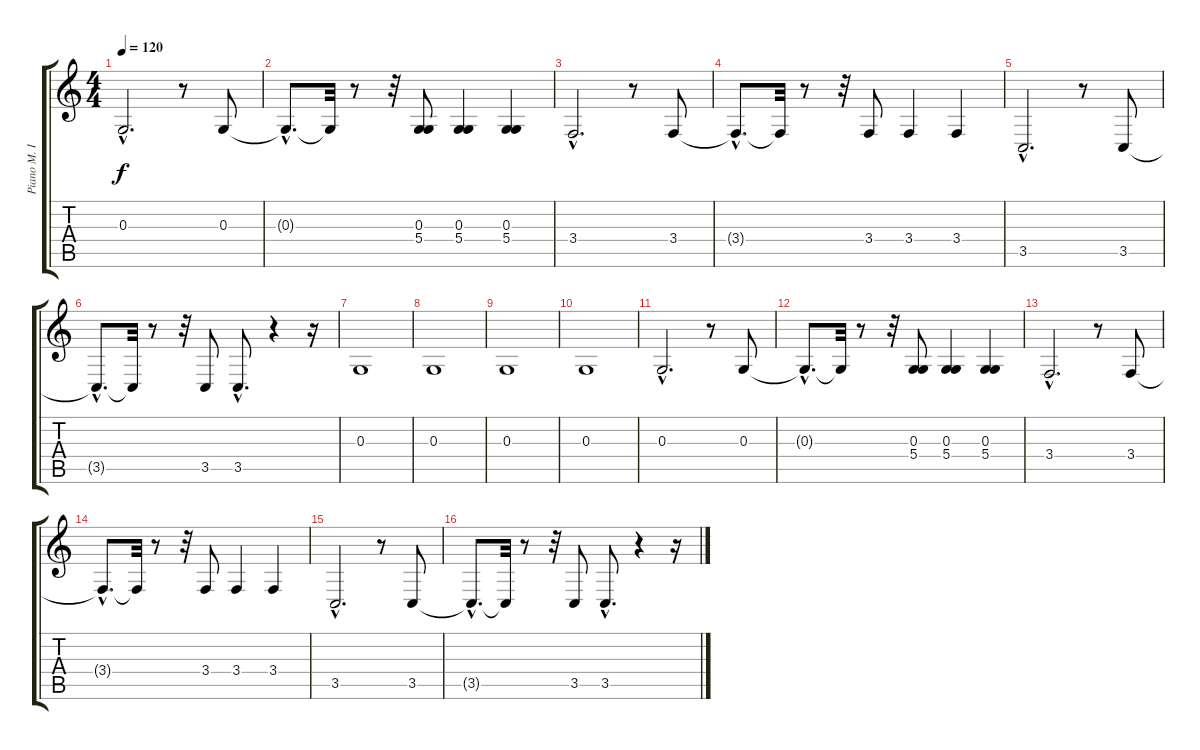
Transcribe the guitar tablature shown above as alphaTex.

\track ("Piano M. Izq." "Piano M. I") {instrument acousticgrandpiano}
\staff {score tabs}
\tuning (E4 B3 G3 D3 A2 E2) {hide}
\ts (4 4)
\tempo 120
\clef g2
\ks c
0.3{hac}.2{d dy f instrument acousticgrandpiano} r.8 0.3.8 |
0.3{hac t}.8{d} 0.3{t}.32 r.8 r.32 (0.3 5.4).8 (0.3 5.4).4 (0.3 5.4).4 |
3.4{hac}.2{d} r.8 3.4.8 |
3.4{hac t}.8{d} 3.4{t}.32 r.8 r.32 3.4.8 3.4.4 3.4.4 |
3.5{hac}.2{d} r.8 3.5.8 |
3.5{hac t}.8{d} 3.5{t}.32 r.8 r.32 3.5.8 3.5{hac}.8{d} r.4 r.16 |
0.3.1 |
0.3.1 |
0.3.1 |
0.3.1 |
0.3{hac}.2{d} r.8 0.3.8 |
0.3{hac t}.8{d} 0.3{t}.32 r.8 r.32 (0.3 5.4).8 (0.3 5.4).4 (0.3 5.4).4 |
3.4{hac}.2{d} r.8 3.4.8 |
3.4{hac t}.8{d} 3.4{t}.32 r.8 r.32 3.4.8 3.4.4 3.4.4 |
3.5{hac}.2{d} r.8 3.5.8 |
3.5{hac t}.8{d} 3.5{t}.32 r.8 r.32 3.5.8 3.5{hac}.8{d} r.4 r.16
